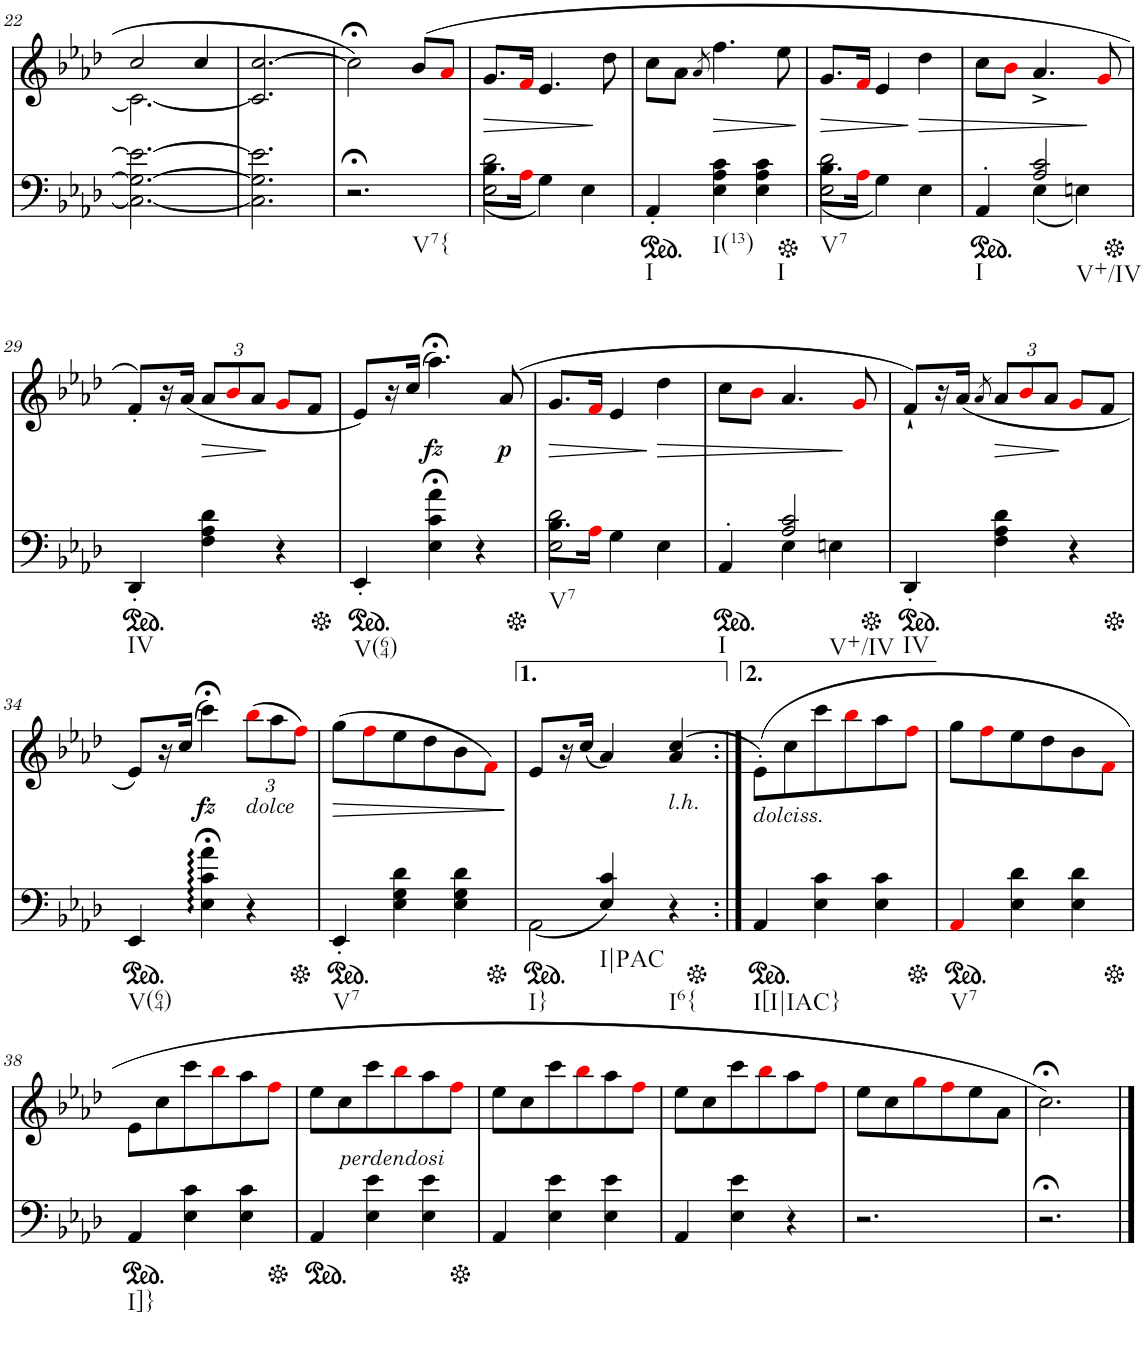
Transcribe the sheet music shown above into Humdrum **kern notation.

**kern	**kern	**dynam
*part2	*part1	*part1
*staff2	*staff1	*staff1
*I"piano	*I"piano	*
*I'Pno	*I'Pno	*
!!LO:PB:g=z
*clefF4	*clefG2	*
*k[b-e-a-d-]	*k[b-e-a-d-]	*
*A-:	*A-:	*
*M3/4	*M3/4	*
=22	=22	=22
*	*^	*
2.C\_ 2.G\_ 2.e\_	2cc/	2.c\_	.
.	4cc/	.	.
*	*v	*v	*
=23	=23	=23
2.C\] 2.G\] 2.e\]	2.c/] [2.cc/	.
=24	=24	=24
!LO:TX:b:t=V7{	!	!
2.r;<	2cc;<\]	.
.	(8b-/L	.
.	8a-i/J	.
=25	=25	=25
*^	*	*
!	!	!	!LO:HP:b
2E-\ 2d-\	(8.B-\L	8.g/L	>
.	16A-i\Jk	16fi/Jk	.
.	4G\)	4.e-/	.
4ryy	4E-\	.	.
.	.	8dd-\	]
*v	*v	*	*
=26	=26	=26
*ped	*	*
!LO:TX:b:t=I	!	!
4AA-'/	8cc\L	.
.	8a-\J	.
.	8qa-/	.
!LO:TX:b:t=I(13)	!	!
4E-\ 4A-\ 4c\	4.ff\	.
!LO:TX:b:t=I	!	!
4E-\ 4A-\ 4c\	.	.
.	8ee-\	.
=27	=27	=27
*Xped	*	*
*^	*	*
!LO:TX:b:t=V7	!	!	!
!	!	!	!LO:HP:b
2E-\ 2d-\	(8.B-\L	8.g/L	>
.	16A-i\Jk	16fi/Jk	.
.	4G\)	4e-/	.
!	!	!	!LO:HP:n=1:b
4ryy	4E-\	4dd-\	] >
=28	=28	=28	=28
*ped	*	*	*
!LO:TX:b:t=I	!	!	!
4ryy	4AA-'/	8cc\L	.
.	.	8b-i\J	.
!LO:TX:b:t=V+/IV	!	!	!
2A-/ 2c/	(4E-\	4.a-^/	.
.	4En\)	.	.
.	.	8gi/	]
*v	*v	*	*
!!LO:LB:g=z
=29	=29	=29
*Xped	*	*
*ped	*	*
!LO:TX:b:t=IV	!	!
4DD-'/	8f'/L)	.
.	16r	.
.	(16a-/JJ	.
*	*Xbrackettup	*
!	!	!LO:HP:b
4F\ 4A-\ 4d-\	12a-/L	>
.	12b-i/	.
.	12a-/J	.
4r	8gi/L	]
.	8f/J	.
=30	=30	=30
*Xped	*	*
*ped	*	*
!LO:TX:b:t=V(64)	!	!
4EE-'/	8e-/L)	.
.	16r	.
.	(16cc/JJ	.
!	!	!LO:DY:b
4E-\;< 4c\;< 4a-\;<	4.aa-;<\)	fz
4r	.	.
!	!	!LO:DY:b
.	(8a-/	p
=31	=31	=31
*Xped	*	*
*^	*	*
!LO:TX:b:t=V7	!	!	!
!	!	!	!LO:HP:b
2E-\ 2d-\	8.B-\L	8.g/L	>
.	16A-i\Jk	16fi/Jk	.
.	4G\	4e-/	.
!	!	!	!LO:HP:n=1:b
4ryy	4E-\	4dd-\	] >
=32	=32	=32	=32
*ped	*	*	*
!LO:TX:b:t=I	!	!	!
4ryy	4AA-'/	8cc\L	.
.	.	8b-i\J	.
!LO:TX:b:t=V+/IV	!	!	!
2A-/ 2c/	4E-\	4.a-/	.
.	4En\	.	.
.	.	8gi/	]
*v	*v	*	*
=33	=33	=33
*Xped	*	*
*ped	*	*
!LO:TX:b:t=IV	!	!
4DD-'/	8f`/L)	.
.	16r	.
.	(16a-/JJ	.
.	8qa-/	.
4F\ 4A-\ 4d-\	12a-/L	.
.	12b-i/	.
.	12a-/J	.
4r	8gi/L	.
.	8f/J	.
!!LO:LB:g=z
=34	=34	=34
*Xped	*	*
*ped	*	*
!LO:TX:b:t=V(64)	!	!
4EE-/	8e-/L)	.
.	16r	.
.	(16cc/JJ	.
!	!	!LO:DY:b
4E-\;< 4c\;< 4a-\;<	4ccc;<\)	fz
!	!LO:TX:b:i:t=dolce	!
4r	(12bb-i\L	.
.	12aa-\	.
.	12ffi\J)	.
=35	=35	=35
*Xped	*	*
*ped	*	*
!LO:TX:b:t=V7	!	!
!	!	!LO:HP:b
4EE-'/	(8gg\L	>
.	8ffi\	.
4E-\ 4G\ 4d-\	8ee-\	.
.	8dd-\	.
4E-\ 4G\ 4d-\	8b-\	.
.	8fi\J)	.
.	.	]
=36	=36	=36
*Xped	*	*
*ped	*	*
*^	*	*
!LO:TX:b:t=I}	!	!	!
4ryy	2AA-\	8e-/L	.
.	.	16r	.
.	.	(16cc/JJ	.
!LO:TX:b:t=I|PAC	!	!	!
(4E-/ 4c/	.	4a-/)	.
!	!	!LO:TX:b:i:t=l.h.	!
!LO:TX:b:t=I6{	!	!	!
4r	4ryy	(4a-/ 4cc/	.
*v	*v	*	*
=36X2:|!	=36X2:|!	=36X2:|!
*Xped	*	*
*ped	*	*
*^	*	*
!	!	!LO:TX:b:i:t=dolciss.	!
!LO:TX:b:t=I[I|IAC}	!	!	!
*v	*v	*	*
4AA-/	(8e-'\L)	.
.	8cc\	.
4E-\ 4c\	8ccc\	.
.	8bb-i\	.
4E-\ 4c\	8aa-\	.
.	8ffi\J	.
=37	=37	=37
*Xped	*	*
*ped	*	*
!LO:TX:b:t=V7	!	!
4AA-i/	8gg\L	.
.	8ffi\	.
4E-\ 4d-\	8ee-\	.
.	8dd-\	.
4E-\ 4d-\	8b-\	.
.	8fi\J	.
!!LO:LB:g=z
=38	=38	=38
*Xped	*	*
*ped	*	*
!LO:TX:b:t=I]}	!	!
4AA-/	8e-\L	.
.	8cc\	.
4E-\ 4c\	8ccc\	.
.	8bb-i\	.
4E-\ 4c\	8aa-\	.
.	8ffi\J	.
=39	=39	=39
*Xped	*	*
*ped	*	*
4AA-/	8ee-\L	.
!	!LO:TX:b:i:t=perdendosi	!
.	8cc\	.
4E-\ 4e-\	8ccc\	.
.	8bb-i\	.
4E-\ 4e-\	8aa-\	.
.	8ffi\J	.
=40	=40	=40
*Xped	*	*
4AA-/	8ee-\L	.
.	8cc\	.
4E-\ 4e-\	8ccc\	.
.	8bb-i\	.
4E-\ 4e-\	8aa-\	.
.	8ffi\J	.
=41	=41	=41
4AA-/	8ee-\L	.
.	8cc\	.
4E-\ 4e-\	8ccc\	.
.	8bb-i\	.
4r	8aa-\	.
.	8ffi\J	.
=42	=42	=42
2.r	8ee-\L	.
.	8cc\	.
.	8ggi\	.
.	8ffi\	.
.	8ee-\	.
.	8a-\J	.
=43	=43	=43
2.r;<	2.cc;<\)	.
==	==	==
*-	*-	*-
